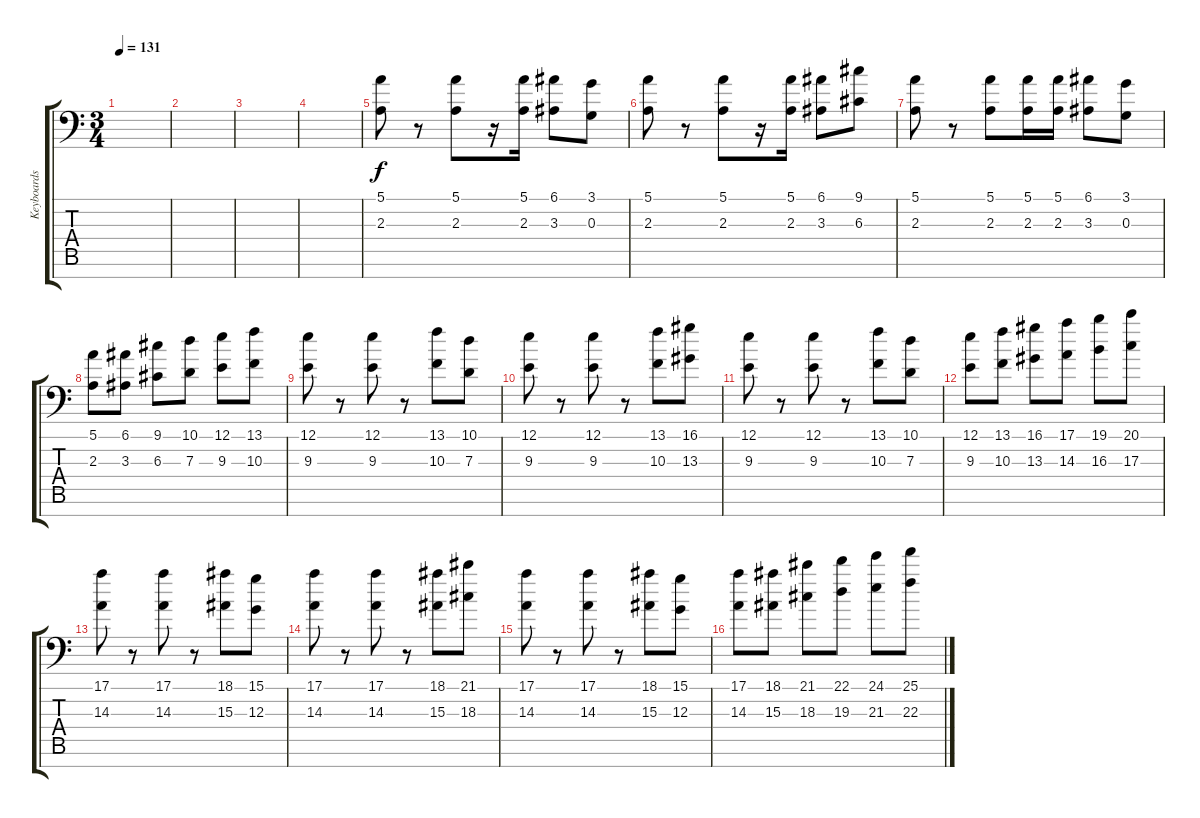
\track ("Keyboards 1" "Keyboards ") {instrument rockorgan}
\staff {score tabs}
\tuning (E4 B3 G3 D3 A2 E2 A1) {hide}
\ts (3 4)
\tempo 131
\clef f4
\ks c
|
|
|
|
(5.1 2.3).8{volume 8 balance 8 instrument pad1newage} r.8 (5.1 2.3).8 r.16 (5.1 2.3).16 (6.1 3.3).8 (3.1 0.3).8 |
(5.1 2.3).8 r.8 (5.1 2.3).8 r.16 (5.1 2.3).16 (6.1 3.3).8 (9.1 6.3).8 |
(5.1 2.3).8 r.8 (5.1 2.3).8 (5.1 2.3).16 (5.1 2.3).16 (6.1 3.3).8 (3.1 0.3).8 |
(5.1 2.3).8 (6.1 3.3).8 (9.1 6.3).8 (10.1 7.3).8 (12.1 9.3).8 (13.1 10.3).8 |
(12.1 9.3).8 r.8 (12.1 9.3).8 r.8 (13.1 10.3).8 (10.1 7.3).8 |
(12.1 9.3).8 r.8 (12.1 9.3).8 r.8 (13.1 10.3).8 (16.1 13.3).8 |
(12.1 9.3).8 r.8 (12.1 9.3).8 r.8 (13.1 10.3).8 (10.1 7.3).8 |
(12.1 9.3).8 (13.1 10.3).8 (16.1 13.3).8 (17.1 14.3).8 (19.1 16.3).8 (20.1 17.3).8 |
(17.1 14.3).8 r.8 (17.1 14.3).8 r.8 (18.1 15.3).8 (15.1 12.3).8 |
(17.1 14.3).8 r.8 (17.1 14.3).8 r.8 (18.1 15.3).8 (21.1 18.3).8 |
(17.1 14.3).8 r.8 (17.1 14.3).8 r.8 (18.1 15.3).8 (15.1 12.3).8 |
(17.1 14.3).8 (18.1 15.3).8 (21.1 18.3).8 (22.1 19.3).8 (24.1 21.3).8 (25.1 22.3).8
